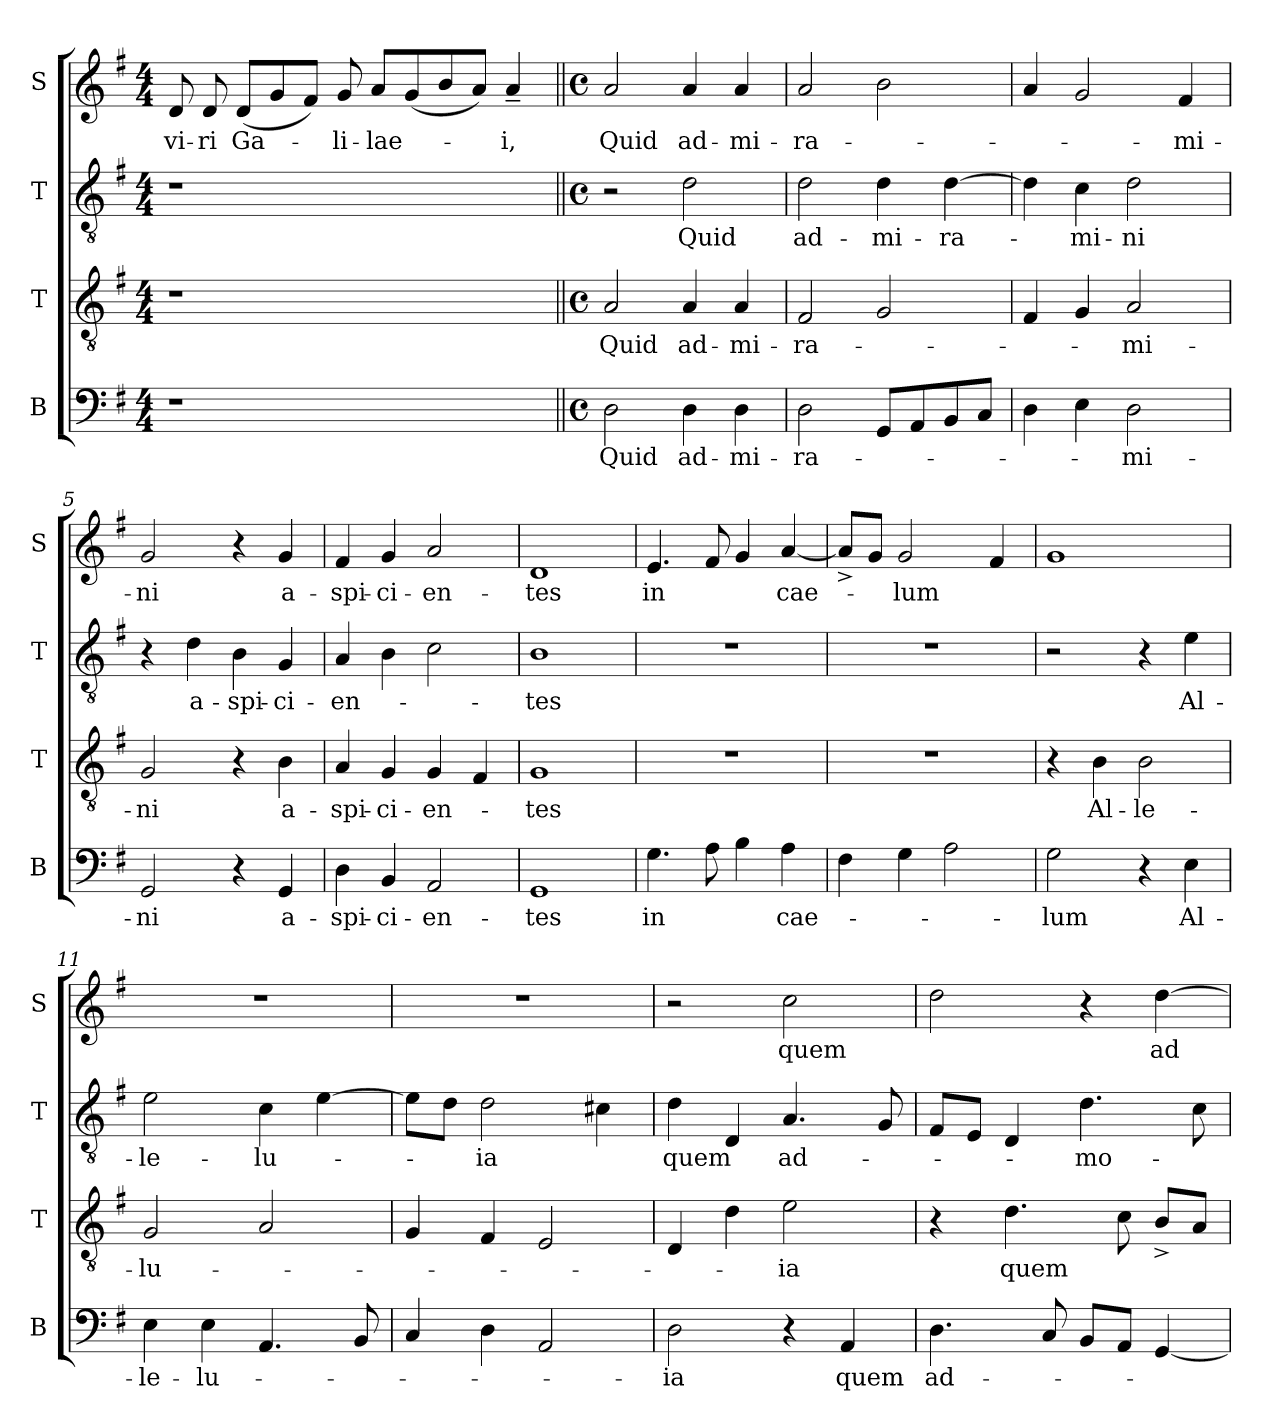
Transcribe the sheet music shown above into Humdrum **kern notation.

**kern	**text	**kern	**text	**kern	**text	**kern	**text
*part4	*part4	*part3	*part3	*part2	*part2	*part1	*part1
*staff4	*staff4	*staff3	*staff3	*staff2	*staff2	*staff1	*staff1
*I"B	*	*I"T	*	*I"T	*	*I"S	*
*I'B	*	*I'T	*	*I'T	*	*I'S	*
*clefF4	*	*clefGv2	*	*clefGv2	*	*clefG2	*
*k[f#]	*	*k[f#]	*	*k[f#]	*	*k[f#]	*
*G:	*	*G:	*	*G:	*	*G:	*
*M4/4	*	*M4/4	*	*M4/4	*	*M4/4	*
=1	=1	=1	=1	=1	=1	=1	=1
!LO:N:vis=1	!	!LO:N:vis=1	!	!LO:N:vis=1	!	!	!LO:LY:b
1r	.	1r	.	1r	.	8d/	vi-
!	!	!	!	!	!	!	!LO:LY:b:rj
.	.	.	.	.	.	8d/	-ri
!	!	!	!	!	!	!	!LO:LY:b
.	.	.	.	.	.	(>8d/L	Ga-
.	.	.	.	.	.	8g/	.
.	.	.	.	.	.	8f#/J)	.
!	!	!	!	!	!	!	!LO:LY:b
.	.	.	.	.	.	8g/	-li-
!	!	!	!	!	!	!	!LO:LY:b
.	.	.	.	.	.	8a/L	-lae-
.	.	.	.	.	.	(<8g/	.
2ryy	.	2ryy	.	2ryy	.	8b/	.
.	.	.	.	.	.	8a/J)	.
!	!	!	!	!	!	!	!LO:LY:b
.	.	.	.	.	.	4a~</	-i,
=2||	=2||	=2||	=2||	=2||	=2||	=2||	=2||
*M4/4	*	*M4/4	*	*M4/4	*	*M4/4	*
*met(c)	*	*met(c)	*	*met(c)	*	*met(c)	*
!	!LO:LY:b	!	!LO:LY:b	!	!	!	!LO:LY:b
2D\	Quid	2A/	Quid	2r	.	2a/	Quid
!	!LO:LY:b	!	!LO:LY:b	!	!LO:LY:b	!	!LO:LY:b
4D\	ad-	4A/	ad-	2d\	Quid	4a/	ad-
!	!LO:LY:b	!	!LO:LY:b	!	!	!	!LO:LY:b
4D\	-mi-	4A/	-mi-	.	.	4a/	-mi-
=3	=3	=3	=3	=3	=3	=3	=3
!	!LO:LY:b	!	!LO:LY:b	!	!LO:LY:b	!	!LO:LY:b
2D\	-ra-	2F#/	-ra-	2d\	ad-	2a/	-ra-
!	!	!	!	!	!LO:LY:b	!	!
8GG/L	.	2G/	.	4d\	-mi-	2b\	.
8AA/	.	.	.	.	.	.	.
!	!	!	!	!	!LO:LY:b	!	!
8BB/	.	.	.	[>4d\	-ra-	.	.
8C/J	.	.	.	.	.	.	.
=4	=4	=4	=4	=4	=4	=4	=4
4D\	.	4F#/	.	4d\]	.	4a/	.
!	!	!	!	!	!LO:LY:b	!	!
4E\	.	4G/	.	4c\	-mi-	2g/	.
!	!LO:LY:b	!	!LO:LY:b	!	!LO:LY:b	!	!
2D\	-mi-	2A/	-mi-	2d\	-ni	.	.
!	!	!	!	!	!	!	!LO:LY:b
.	.	.	.	.	.	4f#/	-mi-
=5	=5	=5	=5	=5	=5	=5	=5
!	!LO:LY:b	!	!LO:LY:b	!	!	!	!LO:LY:b
2GG/	-ni	2G/	-ni	4r	.	2g/	-ni
!	!	!	!	!	!LO:LY:b	!	!
.	.	.	.	4d\	a-	.	.
!	!	!	!	!	!LO:LY:b	!	!
4r	.	4r	.	4B\	-spi-	4r	.
!	!LO:LY:b	!	!LO:LY:b	!	!LO:LY:b	!	!LO:LY:b
4GG/	a-	4B\	a-	4G/	-ci-	4g/	a-
=6	=6	=6	=6	=6	=6	=6	=6
!	!LO:LY:b	!	!LO:LY:b	!	!LO:LY:b	!	!LO:LY:b
4D\	-spi-	4A/	-spi-	4A/	-en-	4f#/	-spi-
!	!LO:LY:b	!	!LO:LY:b	!	!	!	!LO:LY:b
4BB/	-ci-	4G/	-ci-	4B\	.	4g/	-ci-
!	!LO:LY:b	!	!LO:LY:b	!	!	!	!LO:LY:b
2AA/	-en-	4G/	-en-	2c\	.	2a/	-en-
.	.	4F#/	.	.	.	.	.
!!LO:LB:g=z
=7	=7	=7	=7	=7	=7	=7	=7
!	!LO:LY:b	!	!LO:LY:b	!	!LO:LY:b	!	!LO:LY:b
1GG	-tes	1G	-tes	1B	-tes	1d	-tes
=8	=8	=8	=8	=8	=8	=8	=8
!	!LO:LY:b	!	!	!	!	!	!LO:LY:b
4.G\	in	1r	.	1r	.	4.e/	in
8A\	.	.	.	.	.	8f#/	.
4B\	.	.	.	.	.	4g/	.
!	!LO:LY:b	!	!	!	!	!	!LO:LY:b
4A\	cae-	.	.	.	.	[<4a/	cae-
=9	=9	=9	=9	=9	=9	=9	=9
4F#\	.	1r	.	1r	.	8a^</L]	.
.	.	.	.	.	.	8g/J	.
!	!	!	!	!	!	!	!LO:LY:b
4G\	.	.	.	.	.	2g/	-lum
2A\	.	.	.	.	.	.	.
.	.	.	.	.	.	4f#/	.
=10	=10	=10	=10	=10	=10	=10	=10
!	!LO:LY:b	!	!	!	!	!	!
2G\	-lum	4r	.	2r	.	1g	.
!	!	!	!LO:LY:b	!	!	!	!
.	.	4B\	Al-	.	.	.	.
!	!	!	!LO:LY:b	!	!	!	!
4r	.	2B\	-le-	4r	.	.	.
!	!LO:LY:b	!	!	!	!LO:LY:b	!	!
4E\	Al-	.	.	4e\	Al-	.	.
=11	=11	=11	=11	=11	=11	=11	=11
!	!LO:LY:b	!	!LO:LY:b	!	!LO:LY:b	!	!
4E\	-le-	2G/	-lu-	2e\	-le-	1r	.
!	!LO:LY:b	!	!	!	!	!	!
4E\	-lu-	.	.	.	.	.	.
!	!	!	!	!	!LO:LY:b	!	!
4.AA/	.	2A/	.	4c\	-lu-	.	.
.	.	.	.	[>4e\	.	.	.
8BB/	.	.	.	.	.	.	.
=12	=12	=12	=12	=12	=12	=12	=12
4C/	.	4G/	.	8e\L]	.	1r	.
.	.	.	.	8d\J	.	.	.
!	!	!	!	!	!LO:LY:b	!	!
4D\	.	4F#/	.	2d\	-ia	.	.
2AA/	.	2E/	.	.	.	.	.
.	.	.	.	4c#X\	.	.	.
=13	=13	=13	=13	=13	=13	=13	=13
!	!LO:LY:b	!	!	!	!LO:LY:b	!	!
2D\	-ia	4D/	.	4d\	quem	2r	.
.	.	4d\	.	4D/	.	.	.
!	!	!	!LO:LY:b	!	!LO:LY:b	!	!LO:LY:b
4r	.	2e\	-ia	4.A/	ad-	2cc\	quem
!	!LO:LY:b	!	!	!	!	!	!
4AA/	quem	.	.	.	.	.	.
.	.	.	.	8G/	.	.	.
!!LO:PB:g=z
=14	=14	=14	=14	=14	=14	=14	=14
!	!LO:LY:b	!	!	!	!	!	!
4.D\	ad-	4r	.	8F#/L	.	2dd\	.
.	.	.	.	8E/J	.	.	.
!	!	!	!LO:LY:b	!	!	!	!
.	.	4.d\	quem	4D/	.	.	.
8C/	.	.	.	.	.	.	.
!	!	!	!	!	!LO:LY:b	!	!
8BB/L	.	.	.	4.d\	-mo-	4r	.
8AA/J	.	8c\	.	.	.	.	.
!	!	!	!	!	!	!	!LO:LY:b
[<4GG/	.	8B^</L	.	.	.	[>4dd\	ad-
.	.	8A/J	.	8c\	.	.	.
=	=	=	=	=	=	=	=
*-	*-	*-	*-	*-	*-	*-	*-
